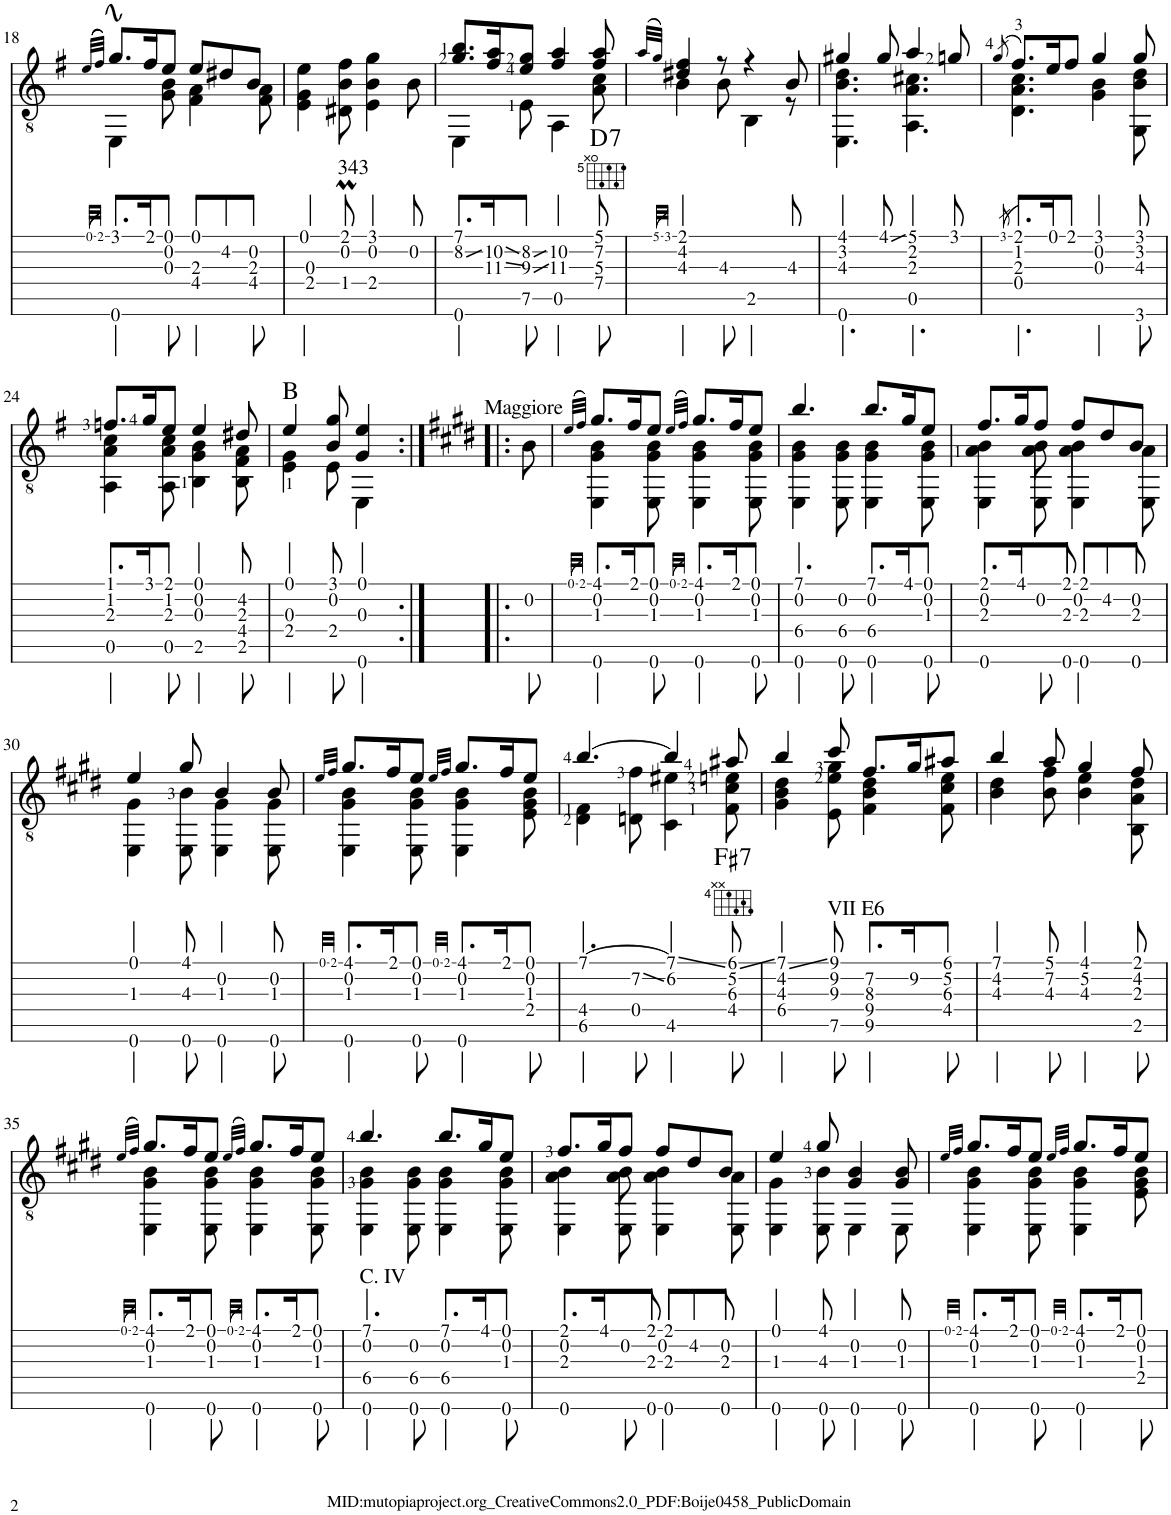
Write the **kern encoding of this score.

**kern	**harte	**kern	**harte
*part2	*part2	*part1	*part1
*staff2	*	*staff1	*
*I"Chitarra classica (Intavolatura)	*	*I"Guitar	*
!!LO:PB:g=z
*	*	*clefGv2	*
*k[f#]	*	*k[f#]	*
*M6/8	*	*M6/8	*
=18	=18	=18	=18
((32qe/LLL	.	((32qe/LLL	.
32qf#/JJJ))	.	32qf#/JJJ))	.
*^	*	*^	*
8.g/L	4EE\	.	8.g/L	4EE\	.
16f#/K	.	.	16f#/K	.	.
8e/J	8G\ 8B\	.	8e/J	8G\ 8B\	.
8e/L	4F#\ 4A\	.	8e/L	4F#\ 4A\	.
8d#X/	.	.	8d#X/	.	.
8B/J	8F#\ 8A\	.	8B/J	8F#\ 8A\	.
=19	=19	=19	=19	=19	=19
4E/ 4G/	4e\	.	4E\ 4G\	4e\	.
!LO:TX:a:t=343	!	!	!	!	!
8D#/M 8B/M 8f#/M	2ryy	.	8D#X\ 8B\ 8f#\	2ryy	.
4E/ 4B/ 4g/	.	.	4E\ 4B\ 4g\	.	.
8B/	.	.	8B\	.	.
=20	=20	=20	=20	=20	=20
8.g/ 8.b/L	4EE\	.	8.g/ 8.b/L	4EE\	.
16f#/ 16a/K	.	.	16f#/ 16a/K	.	.
8e/ 8g/J	8E\	.	8e/ 8g/J	8E\	.
!	!	!LO:H:kt=7	!	!	!
4f#/ 4a/	4AA\	D:7	4f#/ 4a/	4AA\	.
8f#/ 8a/	8A\ 8c\	.	8f#/ 8a/	8A\ 8c\	.
=21	=21	=21	=21	=21	=21
(32qa/LLL	.	.	(32qa/LLL	.	.
32qg/JJJ)	.	.	32qg/JJJ)	.	.
4d#X/ 4f#/	4B\	.	4d#X/ 4f#/	4B\	.
8r	8B\	.	8r	8B\	.
4r	4BB\	.	4r	4BB\	.
8B/	8r	.	8B/	8r	.
=22	=22	=22	=22	=22	=22
4g#X/	4.EE\ 4.B\ 4.d\	.	4g#X/	4.EE\ 4.B\ 4.d\	.
8g#/	.	.	8g#/	.	.
4a/	4.AA\ 4.A\ 4.c#X\	.	4a/	4.AA\ 4.A\ 4.c#X\	.
8gn/	.	.	8gn/	.	.
=23	=23	=23	=23	=23	=23
(8qg/	.	.	(8qg/	.	.
8.f#/L)	4.D\ 4.A\ 4.c\	.	8.f#/L)	4.D\ 4.A\ 4.c\	.
16e/K	.	.	16e/K	.	.
8f#/J	.	.	8f#/J	.	.
4g/	4G\ 4B\	.	4g/	4G\ 4B\	.
8g/	8GG\ 8B\ 8d\	.	8g/	8GG\ 8B\ 8d\	.
!!LO:LB:g=z	!!
=24	=24	=24	=24	=24	=24
8.f/L	4AA\ 4A\ 4c\	.	8.fn/L	4AA\ 4A\ 4c\	.
16g/K	.	.	16g/K	.	.
8f#/J	8AA\ 8A\ 8c\	.	8e/J	8AA\ 8A\ 8c\	.
4e/	4BB\ 4G\ 4B\	.	4e/	4BB\ 4G\ 4B\	.
8d#X/	8BB\ 8F#\ 8A\	.	8d#X/	8BB\ 8F#\ 8A\	.
=25	=25	=25	=25	=25	=25
4e/	4E\ 4G\	.	4e/	4E\ 4G\	B:maj
8B/ 8g/	8E\	.	8B/ 8g/	8E\	.
4G/ 4e/	4EE\	.	4G/ 4e/	4EE\	.
*v	*v	*	*	*	*
*	*	*v	*v	*
=26:|!|:	=26:|!|:	=26:|!|:	=26:|!|:
*k[f#c#g#d#]	*	*k[f#c#g#d#]	*
8B\	.	8B\	.
=27	=27	=27	=27
(32qe/LLL	.	(32qe/LLL	.
32qf#/JJJ)	.	32qf#/JJJ)	.
*^	*	*^	*
!	!	!	!LO:TX:a:t=Maggiore	!	!
8.g#/L	4EE\ 4G#\ 4B\	.	8.g#/L	4EE\ 4G#\ 4B\	.
16f#/K	.	.	16f#/K	.	.
8e/J	8EE\ 8G#\ 8B\	.	8e/J	8EE\ 8G#\ 8B\	.
(32qe/LLL	.	.	(32qe/LLL	.	.
32qf#/JJJ)	.	.	32qf#/JJJ)	.	.
8.g#/L	4EE\ 4G#\ 4B\	.	8.g#/L	4EE\ 4G#\ 4B\	.
16f#/K	.	.	16f#/K	.	.
8e/J	8EE\ 8G#\ 8B\	.	8e/J	8EE\ 8G#\ 8B\	.
=28	=28	=28	=28	=28	=28
4.b/	4EE\ 4G#\ 4B\	.	4.b/	4EE\ 4G#\ 4B\	.
.	8EE\ 8G#\ 8B\	.	.	8EE\ 8G#\ 8B\	.
8.b/L	4EE\ 4G#\ 4B\	.	8.b/L	4EE\ 4G#\ 4B\	.
16g#/K	.	.	16g#/K	.	.
8e/J	8EE\ 8G#\ 8B\	.	8e/J	8EE\ 8G#\ 8B\	.
=29	=29	=29	=29	=29	=29
*	*^	*	*	*^	*
8.f#/L	4ryy	4EE/ 4A/ 4B/	.	8.f#/L	4ryy	4EE\ 4A\ 4B\	.
16g#/K	.	.	.	16g#/K	.	.	.
8f#/J	8B\	8EE/ 8A/	.	8f#/J	8B\	8EE\ 8A\	.
8f#/L	4B\	4EE/ 4A/	.	8f#/L	4B\	4EE\ 4A\	.
8d#/	.	.	.	8d#/	.	.	.
8B/J	8ryy	8EE/ 8A/	.	8B/J	8ryy	8EE\ 8A\	.
*	*v	*v	*	*	*	*	*
*	*	*	*	*v	*v	*
!!LO:LB:g=z
=30	=30	=30	=30	=30	=30
4e/	4EE\ 4G#\	.	4e/	4EE\ 4G#\	.
8g#/	8EE\ 8B\	.	8g#/	8EE\ 8B\	.
4B/	4EE\ 4G#\	.	4B/	4EE\ 4G#\	.
8B/	8EE\ 8G#\	.	8B/	8EE\ 8G#\	.
=31	=31	=31	=31	=31	=31
32qe/LLL	.	.	32qe/LLL	.	.
32qf#/JJJ	.	.	32qf#/JJJ	.	.
8.g#/L	4EE\ 4G#\ 4B\	.	8.g#/L	4EE\ 4G#\ 4B\	.
16f#/K	.	.	16f#/K	.	.
8e/J	8EE\ 8G#\ 8B\	.	8e/J	8EE\ 8G#\ 8B\	.
32qe/LLL	.	.	32qe/LLL	.	.
32qf#/JJJ	.	.	32qf#/JJJ	.	.
8.g#/L	4EE\ 4G#\ 4B\	.	8.g#/L	4EE\ 4G#\ 4B\	.
16f#/K	.	.	16f#/K	.	.
8e/J	8E\ 8G#\ 8B\	.	8e/J	8E\ 8G#\ 8B\	.
=32	=32	=32	=32	=32	=32
[4.b/	4D#\ 4F#\	.	[4.b/	4D#\ 4F#\	.
.	8Dn\ 8f#\	.	.	8Dn\ 8f#\	.
4b/]	4C#\ 4e#X\	.	4b/]	4C#\ 4e#X\	.
!	!	!LO:H:kt=7	!	!	!
8a#X/	8F#\ 8c#\ 8en\	F#:7	8a#X/	8F#\ 8c#\ 8en\	.
=33	=33	=33	=33	=33	=33
4b/	4G#\ 4B\ 4d#\	.	4b/	4G#\ 4B\ 4d#\	.
!LO:TX:a:t=VII E6	!	!	!	!	!
8cc#/	8E\ 8e\ 8g#\	.	8cc#/	8E\ 8e\ 8g#\	.
8.f#/L	4F#\ 4B\ 4d#\	.	8.f#/L	4F#\ 4B\ 4d#\	.
16g#/K	.	.	16g#/K	.	.
8a#X/J	8F#\ 8c#\ 8e\	.	8a#X/J	8F#\ 8c#\ 8e\	.
=34	=34	=34	=34	=34	=34
4b/	4B\ 4d#\	.	4b/	4B\ 4d#\	.
8a/	8B\ 8f#\	.	8a/	8B\ 8f#\	.
4g#/	4B\ 4e\	.	4g#/	4B\ 4e\	.
8f#/	8BB\ 8A\ 8d#\	.	8f#/	8BB\ 8A\ 8d#\	.
!!LO:LB:g=z	!!
=35	=35	=35	=35	=35	=35
(32qe/LLL	.	.	(32qe/LLL	.	.
32qf#/JJJ)	.	.	32qf#/JJJ)	.	.
8.g#/L	4EE\ 4G#\ 4B\	.	8.g#/L	4EE\ 4G#\ 4B\	.
16f#/K	.	.	16f#/K	.	.
8e/J	8EE\ 8G#\ 8B\	.	8e/J	8EE\ 8G#\ 8B\	.
(32qe/LLL	.	.	(32qe/LLL	.	.
32qf#/JJJ)	.	.	32qf#/JJJ)	.	.
8.g#/L	4EE\ 4G#\ 4B\	.	8.g#/L	4EE\ 4G#\ 4B\	.
16f#/K	.	.	16f#/K	.	.
8e/J	8EE\ 8G#\ 8B\	.	8e/J	8EE\ 8G#\ 8B\	.
=36	=36	=36	=36	=36	=36
!LO:TX:a:t=C. IV	!	!	!	!	!
4.b/	4EE\ 4G#\ 4B\	.	4.b/	4EE\ 4G#\ 4B\	.
.	8EE\ 8G#\ 8B\	.	.	8EE\ 8G#\ 8B\	.
8.b/L	4EE\ 4G#\ 4B\	.	8.b/L	4EE\ 4G#\ 4B\	.
16g#/K	.	.	16g#/K	.	.
8e/J	8EE\ 8G#\ 8B\	.	8e/J	8EE\ 8G#\ 8B\	.
=37	=37	=37	=37	=37	=37
*	*^	*	*	*^	*
8.f#/L	4ryy	4EE/ 4A/ 4B/	.	8.f#/L	4ryy	4EE\ 4A\ 4B\	.
16g#/K	.	.	.	16g#/K	.	.	.
8f#/J	8B\	8EE/ 8A/	.	8f#/J	8B\	8EE\ 8A\	.
8f#/L	4B\	4EE/ 4A/	.	8f#/L	4B\	4EE\ 4A\	.
8d#/	.	.	.	8d#/	.	.	.
8B/J	8ryy	8EE/ 8A/	.	8B/J	8ryy	8EE\ 8A\	.
*	*v	*v	*	*	*	*	*
*	*	*	*	*v	*v	*
=38	=38	=38	=38	=38	=38
4e/	4EE\ 4G#\	.	4e/	4EE\ 4G#\	.
8g#/	8EE\ 8B\	.	8g#/	8EE\ 8B\	.
4G#/ 4B/	4EE\	.	4G#/ 4B/	4EE\	.
8G#/ 8B/	8EE\	.	8G#/ 8B/	8EE\	.
=39	=39	=39	=39	=39	=39
32qe/LLL	.	.	32qe/LLL	.	.
32qf#/JJJ	.	.	32qf#/JJJ	.	.
8.g#/L	4EE\ 4G#\ 4B\	.	8.g#/L	4EE\ 4G#\ 4B\	.
16f#/K	.	.	16f#/K	.	.
8e/J	8EE\ 8G#\ 8B\	.	8e/J	8EE\ 8G#\ 8B\	.
32qe/LLL	.	.	32qe/LLL	.	.
32qf#/JJJ	.	.	32qf#/JJJ	.	.
8.g#/L	4EE\ 4G#\ 4B\	.	8.g#/L	4EE\ 4G#\ 4B\	.
16f#/K	.	.	16f#/K	.	.
8e/J	8E\ 8G#\ 8B\	.	8e/J	8E\ 8G#\ 8B\	.
*v	*v	*	*	*	*
*	*	*v	*v	*
=	=	=	=
*-	*-	*-	*-
